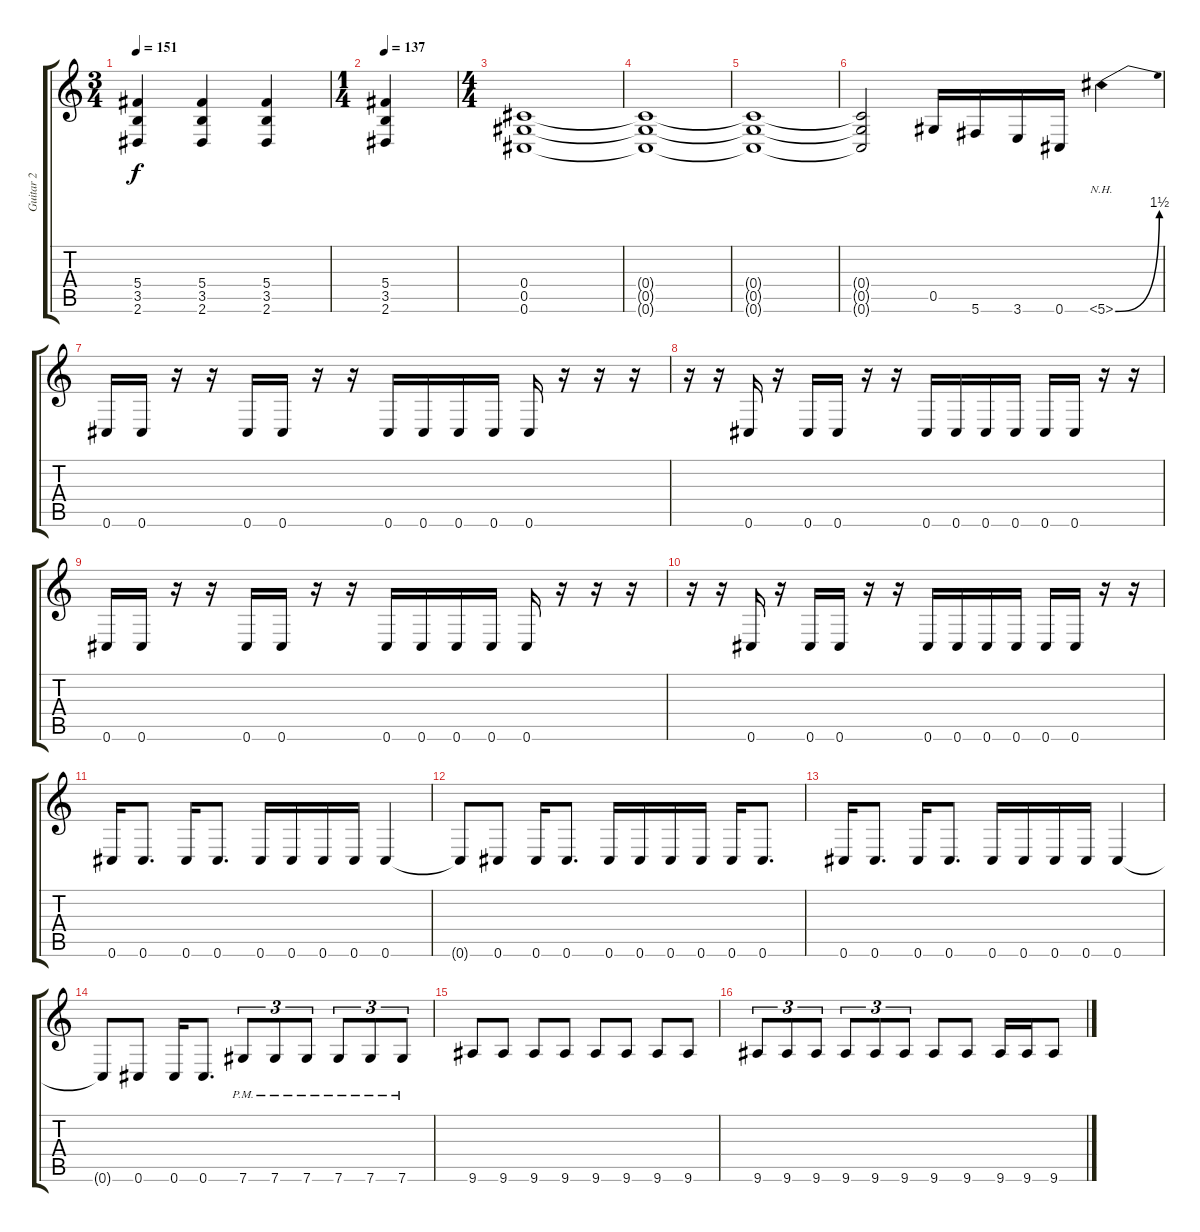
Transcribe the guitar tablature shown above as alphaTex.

\track ("Guitar 2" "Guitar 2") {instrument distortionguitar}
\staff {score tabs}
\tuning (Eb4 Bb3 Gb3 Db3 Ab2 Db2) {hide}
\ts (3 4)
\tempo 151
\clef g2
\ks c
(5.4 3.5 2.6).4{dy f} (5.4 3.5 2.6).4 (5.4 3.5 2.6).4 |
\ts (1 4)
\tempo 137
(5.4 3.5 2.6).4 |
\ts (4 4)
(0.4 0.5 0.6).1 |
(0.4{t} 0.5{t} 0.6{t}).1 |
(0.4{t} 0.5{t} 0.6{t}).1 |
(0.4{t} 0.5{t} 0.6{t}).2 0.5.16 5.6.16 3.6.16 0.6.16 5.6{be (bend 0 0 60 6) nh}.4 |
0.6.16 0.6.16 r.16 r.16 0.6.16 0.6.16 r.16 r.16 0.6.16 0.6.16 0.6.16 0.6.16 0.6.16 r.16 r.16 r.16 |
r.16 r.16 0.6.16 r.16 0.6.16 0.6.16 r.16 r.16 0.6.16 0.6.16 0.6.16 0.6.16 0.6.16 0.6.16 r.16 r.16 |
0.6.16 0.6.16 r.16 r.16 0.6.16 0.6.16 r.16 r.16 0.6.16 0.6.16 0.6.16 0.6.16 0.6.16 r.16 r.16 r.16 |
r.16 r.16 0.6.16 r.16 0.6.16 0.6.16 r.16 r.16 0.6.16 0.6.16 0.6.16 0.6.16 0.6.16 0.6.16 r.16 r.16 |
0.6.16 0.6.8{d} 0.6.16 0.6.8{d} 0.6.16 0.6.16 0.6.16 0.6.16 0.6.4 |
0.6{t}.8 0.6.8 0.6.16 0.6.8{d} 0.6.16 0.6.16 0.6.16 0.6.16 0.6.16 0.6.8{d} |
0.6.16 0.6.8{d} 0.6.16 0.6.8{d} 0.6.16 0.6.16 0.6.16 0.6.16 0.6.4 |
0.6{t}.8 0.6.8 0.6.16 0.6.8{d} 7.6{pm}.8{tu (3 2)} 7.6{pm}.8{tu (3 2)} 7.6{pm}.8{tu (3 2)} 7.6{pm}.8{tu (3 2)} 7.6{pm}.8{tu (3 2)} 7.6{pm}.8{tu (3 2)} |
9.6.8 9.6.8 9.6.8 9.6.8 9.6.8 9.6.8 9.6.8 9.6.8 |
9.6.8{tu (3 2)} 9.6.8{tu (3 2)} 9.6.8{tu (3 2)} 9.6.8{tu (3 2)} 9.6.8{tu (3 2)} 9.6.8{tu (3 2)} 9.6.8 9.6.8 9.6.16 9.6.16 9.6.8
